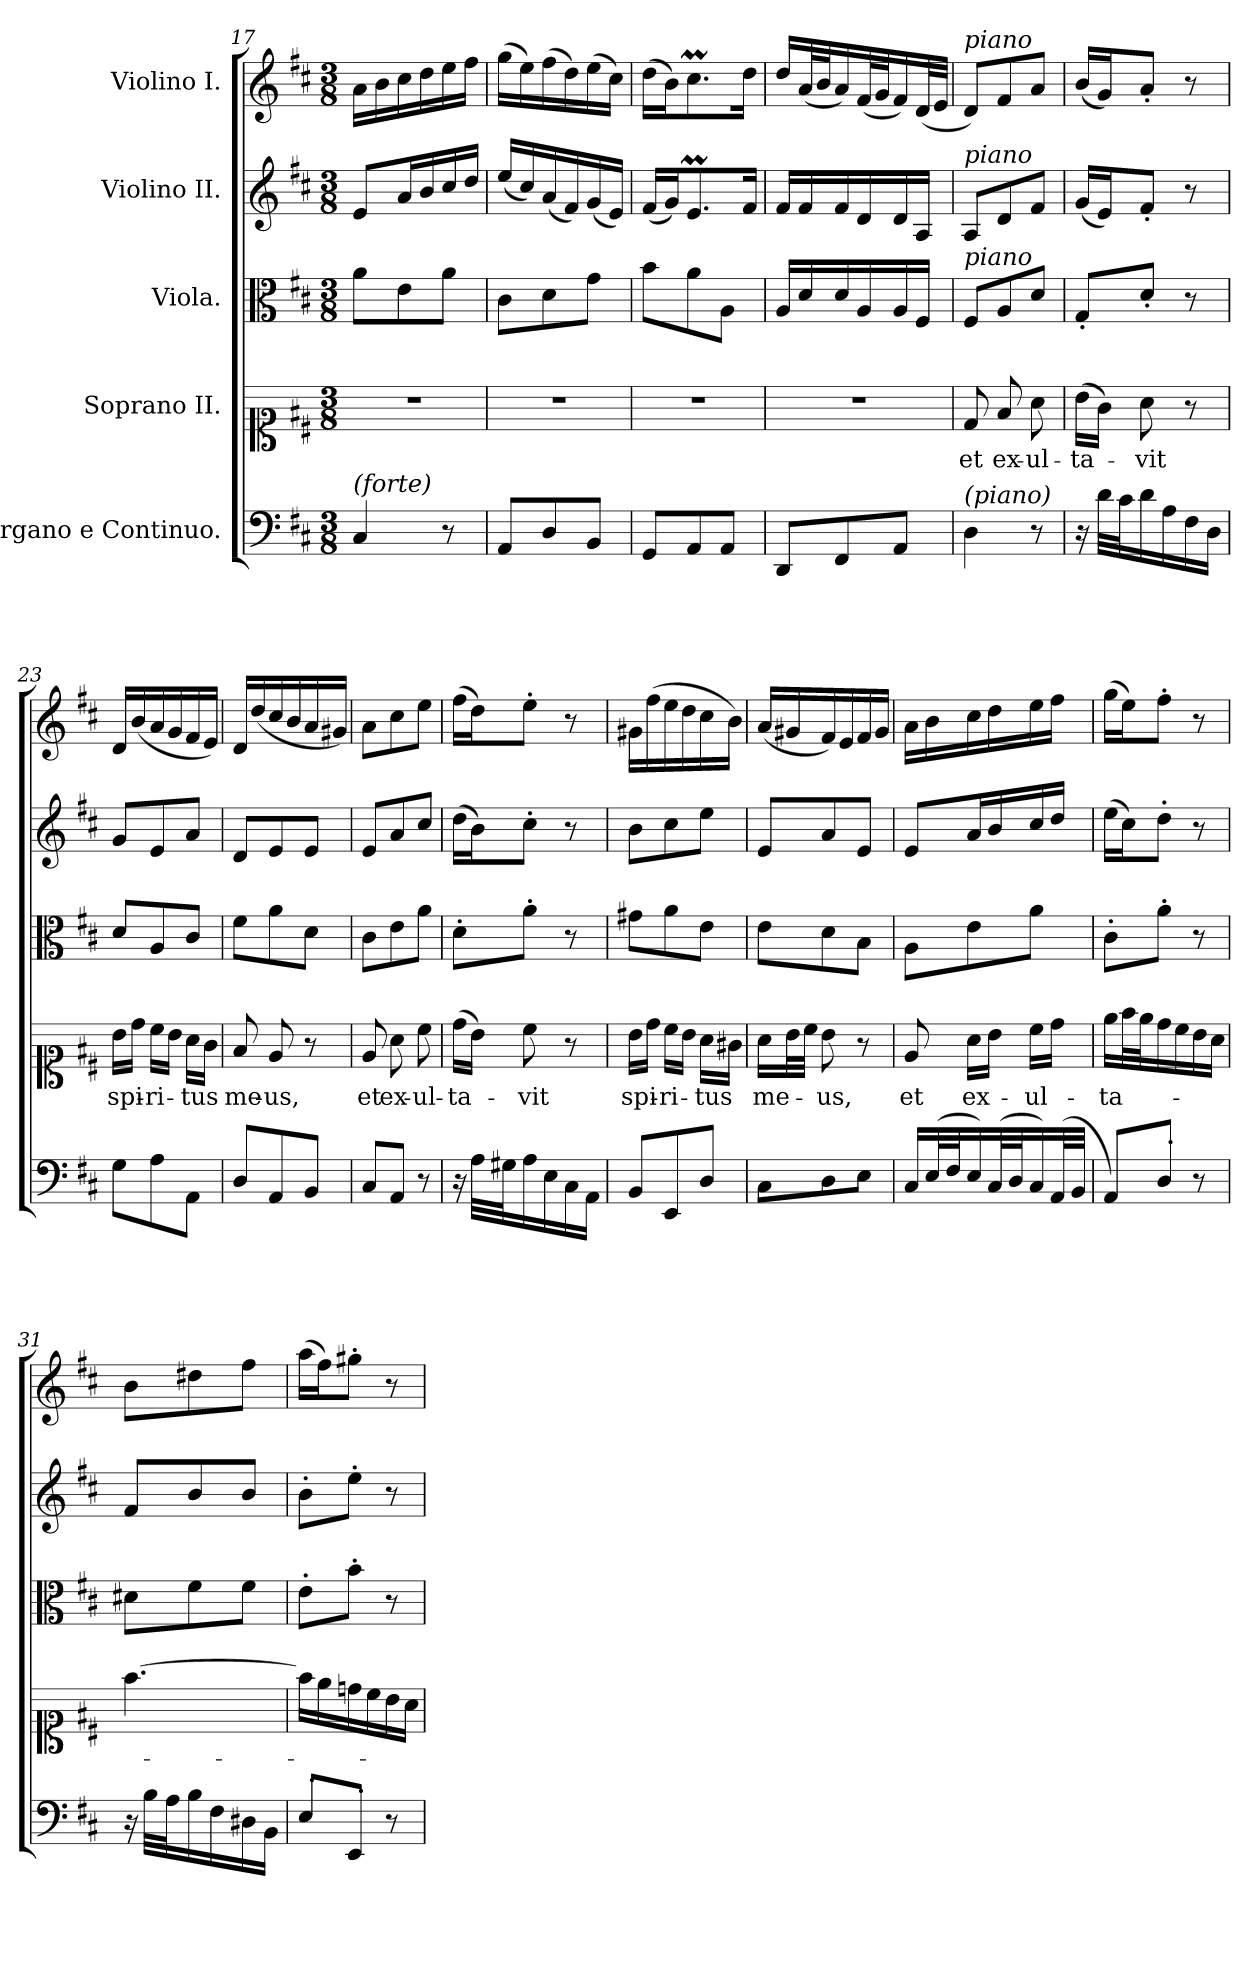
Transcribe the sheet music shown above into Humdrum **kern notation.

**kern	**kern	**text	**kern	**kern	**kern
*part5	*part4	*part4	*part3	*part2	*part1
*staff5	*staff4	*staff4	*staff3	*staff2	*staff1
*I"Organo e Continuo.	*I"Soprano II.	*	*I"Viola.	*I"Violino II.	*I"Violino I.
*clefF4	*clefC1	*	*clefC3	*clefG2	*clefG2
*k[f#c#]	*k[f#c#]	*	*k[f#c#]	*k[f#c#]	*k[f#c#]
*M3/8	*M3/8	*	*M3/8	*M3/8	*M3/8
=17	=17	=17	=17	=17	=17
*^	*	*	*	*	*
!LO:TX:a:i:t=(forte)	!	!	!	!	!	!
4C#/	4CC#/yy	4.r	.	8a\L	8e/L	16a\LL
.	.	.	.	.	.	16b\
.	.	.	.	8e\	16a/L	16cc#\
.	.	.	.	.	16b/	16dd\
8r	8ryy	.	.	8a\J	16cc#/	16ee\
.	.	.	.	.	16dd/JJ	16ff#\JJ
=18	=18	=18	=18	=18	=18	=18
8AA/L	8AAA/Lyy	4.r	.	8c#\L	(16ee/LL	(16gg\LL
.	.	.	.	.	16cc#/)	16ee\)
8D/	8DD/yy	.	.	8d\	(16a/	(16ff#\
.	.	.	.	.	16f#/)	16dd\)
8BB/J	8BBB/Jyy	.	.	8g\J	(16g/	(16ee\
.	.	.	.	.	16e/JJ)	16cc#\JJ)
=19	=19	=19	=19	=19	=19	=19
8GG/L	8GGG/Lyy	4.r	.	8b\L	(16f#/LL	(16dd\LL
.	.	.	.	.	16g/J)	16b\J)
8AA/	8AAA/yy	.	.	8a\	8.eM/	8.cc#m\
8AA/J	8AAA/Jyy	.	.	8A\J	.	.
.	.	.	.	.	16f#/Jk	16dd\Jk
=20	=20	=20	=20	=20	=20	=20
8DD/L	8DDD/Lyy	4.r	.	16A/LL	16f#/LL	16dd/LL
.	.	.	.	16d/	16f#/	(32a/L
.	.	.	.	.	.	32b/J
8FF#/	8FFF#/yy	.	.	16d/	16f#/	16a/)
.	.	.	.	16A/	16d/	(32f#/L
.	.	.	.	.	.	32g/J
8AA/J	8AAA/Jyy	.	.	16A/	16d/	16f#/)
.	.	.	.	16F#/JJ	16A/JJ	(32d/L
.	.	.	.	.	.	32e/JJJ
=21	=21	=21	=21	=21	=21	=21
!	!	!	!	!	!	!LO:TX:a:i:t=piano
!	!	!	!	!	!LO:TX:a:i:t=piano	!
!	!	!	!	!LO:TX:a:i:t=piano	!	!
!LO:TX:a:i:t=(piano)	!	!	!	!	!	!
!	!	!	!LO:LY:b	!	!	!
4D\	4DD\yy	8d/	et	8F#/L	8A/L	8d/L)
!	!	!	!LO:LY:b	!	!	!
.	.	8f#/	ex-	8A/	8d/	8f#/
!	!	!	!LO:LY:b	!	!	!
8r	8ryy	8a\	-ul-	8d/J	8f#/J	8a/J
=22	=22	=22	=22	=22	=22	=22
!	!	!	!LO:LY:b	!	!	!
16r	16ryy	(16b\LL	-ta-	8G'/L	(16g/LL	(16b/LL
32d\LLL	32D\LLLyy	16g\JJ)	.	.	16e/J)	16g/J)
32c#\J	32C#\Jyy	.	.	.	.	.
!	!	!	!LO:LY:b	!	!	!
16d\	16D\yy	8a\	-vit	8d'/J	8f#'/J	8a'/J
16A\	16AA\yy	.	.	.	.	.
16F#\	16FF#\yy	8r	.	8r	8r	8r
16D\JJ	16DD\JJyy	.	.	.	.	.
=23	=23	=23	=23	=23	=23	=23
!	!	!	!LO:LY:b	!	!	!
8G\L	8GG\Lyy	16b\LL	spi-	8d/L	8g/L	16d/LL
.	.	16dd\JJ	.	.	.	(16b/
!	!	!	!LO:LY:b	!	!	!
8A\	8AA\yy	16cc#\LL	-ri-	8A/	8e/	16a/
.	.	16b\JJ	.	.	.	16g/
!	!	!	!LO:LY:b	!	!	!
8AA\J	8AAA\Jyy	16a\LL	-tus	8c#/J	8a/J	16f#/
.	.	16g\JJ	.	.	.	16e/JJ)
!!LO:PB:g=z
=24	=24	=24	=24	=24	=24	=24
!	!	!	!LO:LY:b	!	!	!
8D/L	8DD/Lyy	8f#/	me-	8f#\L	8d/L	16d/LL
.	.	.	.	.	.	(16dd/
!	!	!	!LO:LY:b	!	!	!
8AA/	8AAA/yy	8e/	-us,	8a\	8e/	16cc#/
.	.	.	.	.	.	16b/
8BB/J	8BBB/Jyy	8r	.	8d\J	8e/J	16a/
.	.	.	.	.	.	16g#X/JJ)
=25	=25	=25	=25	=25	=25	=25
!	!	!	!LO:LY:b	!	!	!
8C#/L	8CC#/Lyy	8e/	et	8c#\L	8e/L	8a\L
!	!	!	!LO:LY:b	!	!	!
8AA/J	8AAA/Jyy	8a\	ex-	8e\	8a/	8cc#\
!	!	!	!LO:LY:b	!	!	!
8r	8ryy	8cc#\	-ul-	8a\J	8cc#/J	8ee\J
=26	=26	=26	=26	=26	=26	=26
!	!	!	!LO:LY:b	!	!	!
16r	16ryy	(16dd\LL	-ta-	8d'\L	(16dd\LL	(16ff#\LL
32A\LLL	32AA\LLLyy	16b\JJ)	.	.	16b\J)	16dd\J)
32G#X\J	32GG#X\Jyy	.	.	.	.	.
!	!	!	!LO:LY:b	!	!	!
16A\	16AA\yy	8cc#\	-vit	8a'\J	8cc#'\J	8ee'\J
16E\	16EE\yy	.	.	.	.	.
16C#\	16CC#\yy	8r	.	8r	8r	8r
16AA\JJ	16AAA\JJyy	.	.	.	.	.
=27	=27	=27	=27	=27	=27	=27
!	!	!	!LO:LY:b	!	!	!
8BB/L	8BBB/Lyy	16b\LL	spi-	8g#X\L	8b\L	16g#X\LL
.	.	16dd\JJ	.	.	.	(16ff#\
!	!	!	!LO:LY:b	!	!	!
8EE/	8EEE/yy	16cc#\LL	-ri-	8a\	8cc#\	16ee\
.	.	16b\JJ	.	.	.	16dd\
!	!	!	!LO:LY:b	!	!	!
8D/J	8DD/Jyy	16a\LL	-tus	8e\J	8ee\J	16cc#\
.	.	16g#X\JJ	.	.	.	16b\JJ)
=28	=28	=28	=28	=28	=28	=28
!	!	!	!LO:LY:b	!	!	!
8C#\L	8CC#\Lyy	16a\LL	me-	8e\L	8e/L	(16a/LL
.	.	32b\L	.	.	.	16g#X/
.	.	32cc#\JJJ	.	.	.	.
!	!	!	!LO:LY:b	!	!	!
8D\	8DD\yy	8b\	-us,	8d\	8a/	16f#/)
.	.	.	.	.	.	16e/
8E\J	8EE\Jyy	8r	.	8B\J	8e/J	16f#/
.	.	.	.	.	.	16g#/JJ
=29	=29	=29	=29	=29	=29	=29
!	!	!	!LO:LY:b	!	!	!
16C#/LL	16CC#/LLyy	8e/	et	8A\L	8e/L	16a\LL
(32E/L	32EE/Lyy	.	.	.	.	16b\
32F#/J	32FF#/Jyy	.	.	.	.	.
!	!	!	!LO:LY:b	!	!	!
16E/)	16EE/yy	16a\LL	ex-	8e\	16a/L	16cc#\
(32C#/L	32CC#/Lyy	16b\JJ	.	.	16b/	16dd\
32D/J	32DD/Jyy	.	.	.	.	.
!	!	!	!LO:LY:b	!	!	!
16C#/)	16CC#/yy	16cc#\LL	-ul-	8a\J	16cc#/	16ee\
(32AA/L	32AAA/Lyy	16dd\JJ	.	.	16dd/JJ	16ff#\JJ
32BB/JJJ	32BBB/JJJyy	.	.	.	.	.
=30	=30	=30	=30	=30	=30	=30
!	!	!	!LO:LY:b	!	!	!
8AA/L)	8AAA/Lyy	16ee\LL	ta-	8c#'\L	(16ee\LL	(16gg\LL
.	.	32ff#\L	.	.	16cc#\J)	16ee\J)
.	.	32ee\J	.	.	.	.
8D'/J	8DD'/Jyy	16dd\	.	8a'\J	8dd'\J	8ff#'\J
.	.	16cc#\	.	.	.	.
8r	8ryy	16b\	.	8r	8r	8r
.	.	16a\JJ	.	.	.	.
=31	=31	=31	=31	=31	=31	=31
16r	16ryy	[4.ff#\	.	8d#X\L	8f#/L	8b\L
32B\LLL	32BB\LLLyy	.	.	.	.	.
32A\J	32AA\Jyy	.	.	.	.	.
16B\	16BB\yy	.	.	8f#\	8b/	8dd#X\
16F#\	16FF#\yy	.	.	.	.	.
16D#X\	16DD#X\yy	.	.	8f#\J	8b/J	8ff#\J
16BB\JJ	16BBB\JJyy	.	.	.	.	.
=32	=32	=32	=32	=32	=32	=32
8E'/L	8EE'/Lyy	16ff#\LL]	.	8e'\L	8b'\L	(16aa\LL
.	.	16ee\	.	.	.	16ff#\J)
8EE'/J	8EEE'/Jyy	16ddn\	.	8b'\J	8ee'\J	8gg#X'\J
.	.	16cc#\	.	.	.	.
8r	8ryy	16b\	.	8r	8r	8r
.	.	16a\JJ	.	.	.	.
*v	*v	*	*	*	*	*
=	=	=	=	=	=
*-	*-	*-	*-	*-	*-
